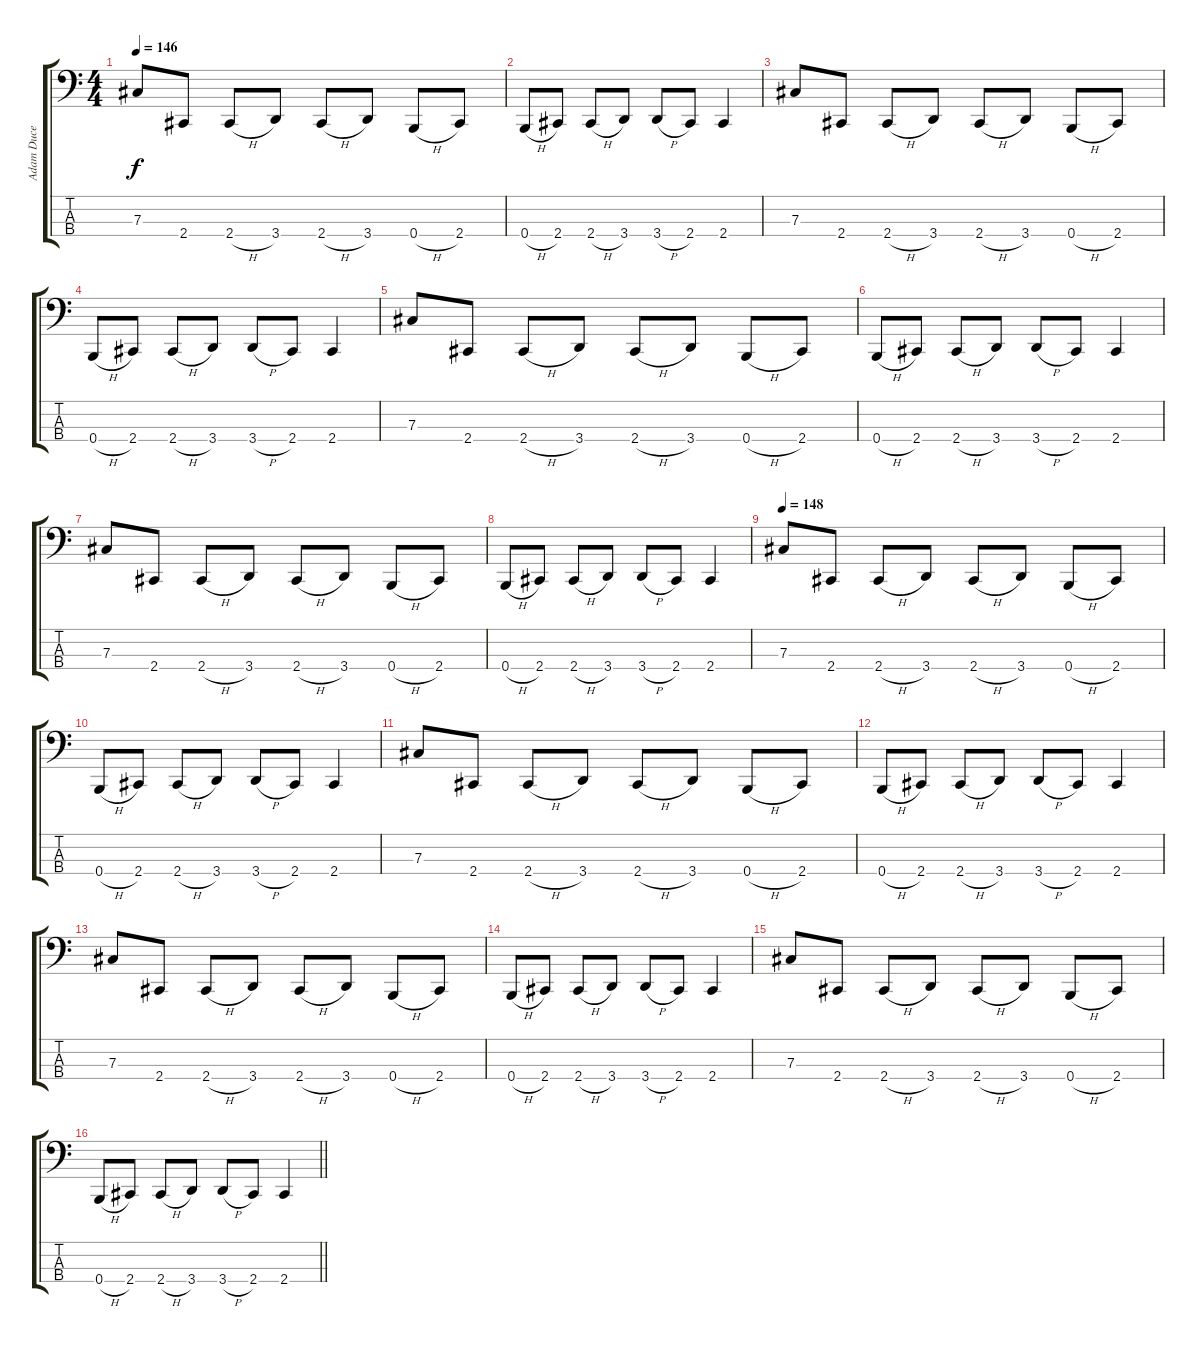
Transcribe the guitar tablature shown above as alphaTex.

\track ("Adam Duce" "Adam Duce") {instrument electricbassfinger}
\staff {score tabs}
\tuning (E2 B1 Gb1 B0) {hide}
\ts (4 4)
\tempo 146
\clef f4
\ks c
7.3.8{dy f} 2.4.8 2.4{h}.8 3.4.8 2.4{h}.8 3.4.8 0.4{h}.8 2.4.8 |
0.4{h}.8 2.4.8 2.4{h}.8 3.4.8 3.4{h}.8 2.4.8 2.4.4 |
7.3.8 2.4.8 2.4{h}.8 3.4.8 2.4{h}.8 3.4.8 0.4{h}.8 2.4.8 |
0.4{h}.8 2.4.8 2.4{h}.8 3.4.8 3.4{h}.8 2.4.8 2.4.4 |
7.3.8 2.4.8 2.4{h}.8 3.4.8 2.4{h}.8 3.4.8 0.4{h}.8 2.4.8 |
0.4{h}.8 2.4.8 2.4{h}.8 3.4.8 3.4{h}.8 2.4.8 2.4.4 |
7.3.8 2.4.8 2.4{h}.8 3.4.8 2.4{h}.8 3.4.8 0.4{h}.8 2.4.8 |
0.4{h}.8 2.4.8 2.4{h}.8 3.4.8 3.4{h}.8 2.4.8 2.4.4 |
\tempo 148
7.3.8 2.4.8 2.4{h}.8 3.4.8 2.4{h}.8 3.4.8 0.4{h}.8 2.4.8 |
0.4{h}.8 2.4.8 2.4{h}.8 3.4.8 3.4{h}.8 2.4.8 2.4.4 |
7.3.8 2.4.8 2.4{h}.8 3.4.8 2.4{h}.8 3.4.8 0.4{h}.8 2.4.8 |
0.4{h}.8 2.4.8 2.4{h}.8 3.4.8 3.4{h}.8 2.4.8 2.4.4 |
7.3.8 2.4.8 2.4{h}.8 3.4.8 2.4{h}.8 3.4.8 0.4{h}.8 2.4.8 |
0.4{h}.8 2.4.8 2.4{h}.8 3.4.8 3.4{h}.8 2.4.8 2.4.4 |
7.3.8 2.4.8 2.4{h}.8 3.4.8 2.4{h}.8 3.4.8 0.4{h}.8 2.4.8 |
\barLineRight lightlight
0.4{h}.8 2.4.8 2.4{h}.8 3.4.8 3.4{h}.8 2.4.8 2.4.4
